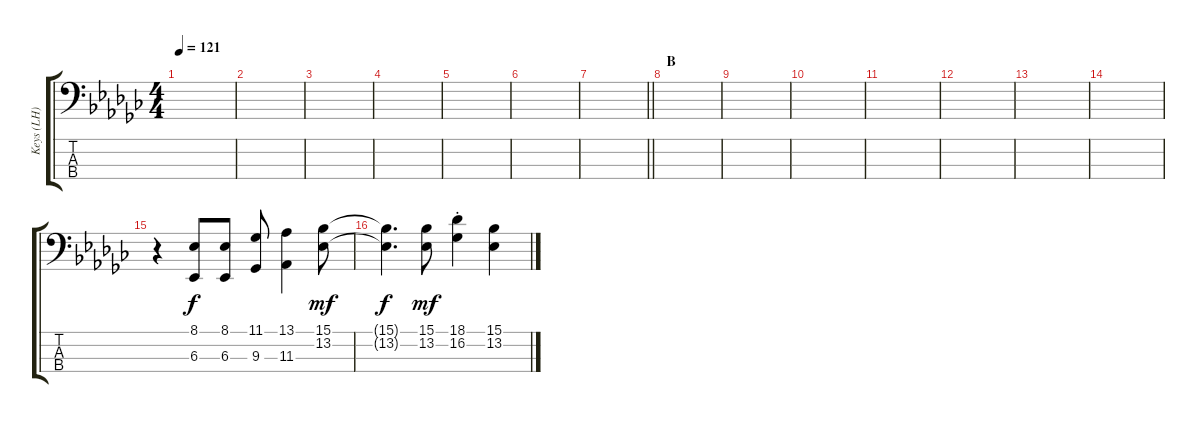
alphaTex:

\track ("Keys (LH)" "Keys (LH)") {instrument electricpiano1}
\staff {score tabs}
\tuning (G2 D2 A1 E1) {hide}
\ts (4 4)
\tempo 121
\clef f4
\ks ebminor
|
|
|
|
|
|
\barLineRight lightlight
|
\section ("" "B")
|
|
|
|
|
|
|
r.4 (8.1 6.3).8{dy f} (8.1 6.3).8 (11.1 9.3).8 (13.1 11.3).4 (15.1 13.2).8{dy mf} |
(15.1{t} 13.2{t}).4{d dy f} (15.1 13.2).8{dy mf} (18.1{st} 16.2{st}).4 (15.1 13.2).4
